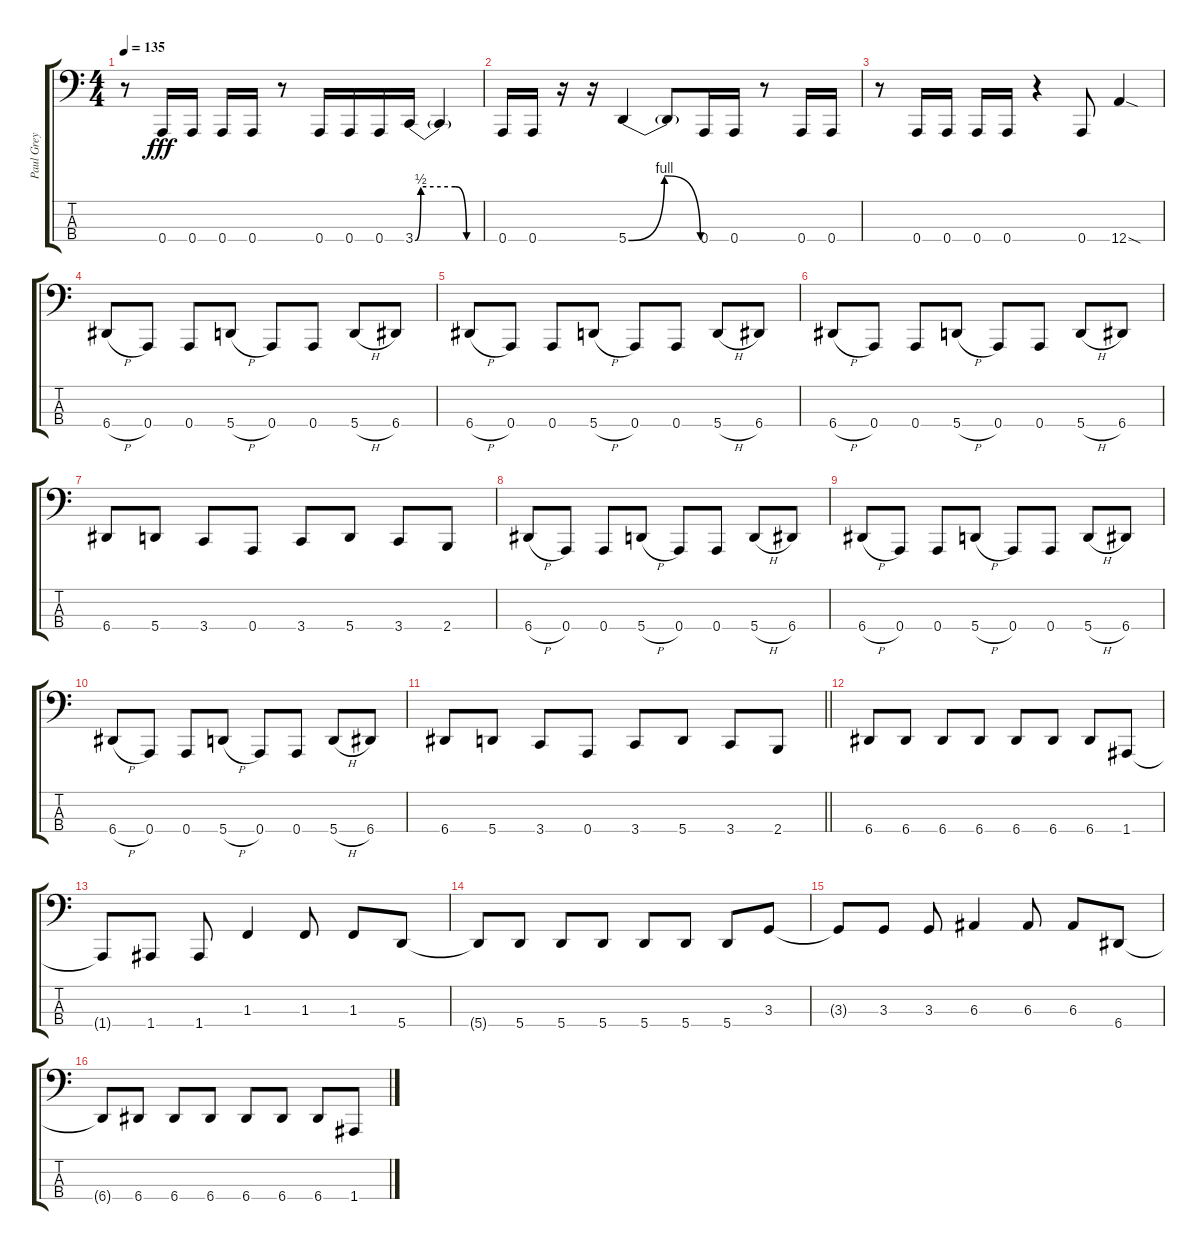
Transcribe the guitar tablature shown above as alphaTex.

\track ("Paul Grey" "Paul Grey") {instrument electricbasspick}
\staff {score tabs}
\tuning (D2 A1 E1 A0) {hide}
\ts (4 4)
\tempo 135
\clef f4
\ks c
r.8{dy fff} 0.4.16 0.4.16 0.4.16 0.4.16 r.8 0.4.16 0.4.16 0.4.16 3.4{be (custom 0 0 5 2 35 2 45 0 60 0)}.16 3.4{t}.4 |
0.4.16 0.4.16 r.16 r.16 5.4{be (bendrelease 0 0 5 4 55 4 60 0)}.4 5.4{t}.8 0.4.16 0.4.16 r.8 0.4.16 0.4.16 |
r.8 0.4.16 0.4.16 0.4.16 0.4.16 r.4 0.4.8 12.4{sod}.4 |
6.4{h}.8 0.4.8 0.4.8 5.4{h}.8 0.4.8 0.4.8 5.4{h}.8 6.4.8 |
6.4{h}.8 0.4.8 0.4.8 5.4{h}.8 0.4.8 0.4.8 5.4{h}.8 6.4.8 |
6.4{h}.8 0.4.8 0.4.8 5.4{h}.8 0.4.8 0.4.8 5.4{h}.8 6.4.8 |
6.4.8 5.4.8 3.4.8 0.4.8 3.4.8 5.4.8 3.4.8 2.4.8 |
6.4{h}.8 0.4.8 0.4.8 5.4{h}.8 0.4.8 0.4.8 5.4{h}.8 6.4.8 |
6.4{h}.8 0.4.8 0.4.8 5.4{h}.8 0.4.8 0.4.8 5.4{h}.8 6.4.8 |
6.4{h}.8 0.4.8 0.4.8 5.4{h}.8 0.4.8 0.4.8 5.4{h}.8 6.4.8 |
\barLineRight lightlight
6.4.8 5.4.8 3.4.8 0.4.8 3.4.8 5.4.8 3.4.8 2.4.8 |
6.4.8 6.4.8 6.4.8 6.4.8 6.4.8 6.4.8 6.4.8 1.4.8 |
1.4{t}.8 1.4.8 1.4.8 1.3.4 1.3.8 1.3.8 5.4.8 |
5.4{t}.8 5.4.8 5.4.8 5.4.8 5.4.8 5.4.8 5.4.8 3.3.8 |
3.3{t}.8 3.3.8 3.3.8 6.3.4 6.3.8 6.3.8 6.4.8 |
6.4{t}.8 6.4.8 6.4.8 6.4.8 6.4.8 6.4.8 6.4.8 1.4.8
